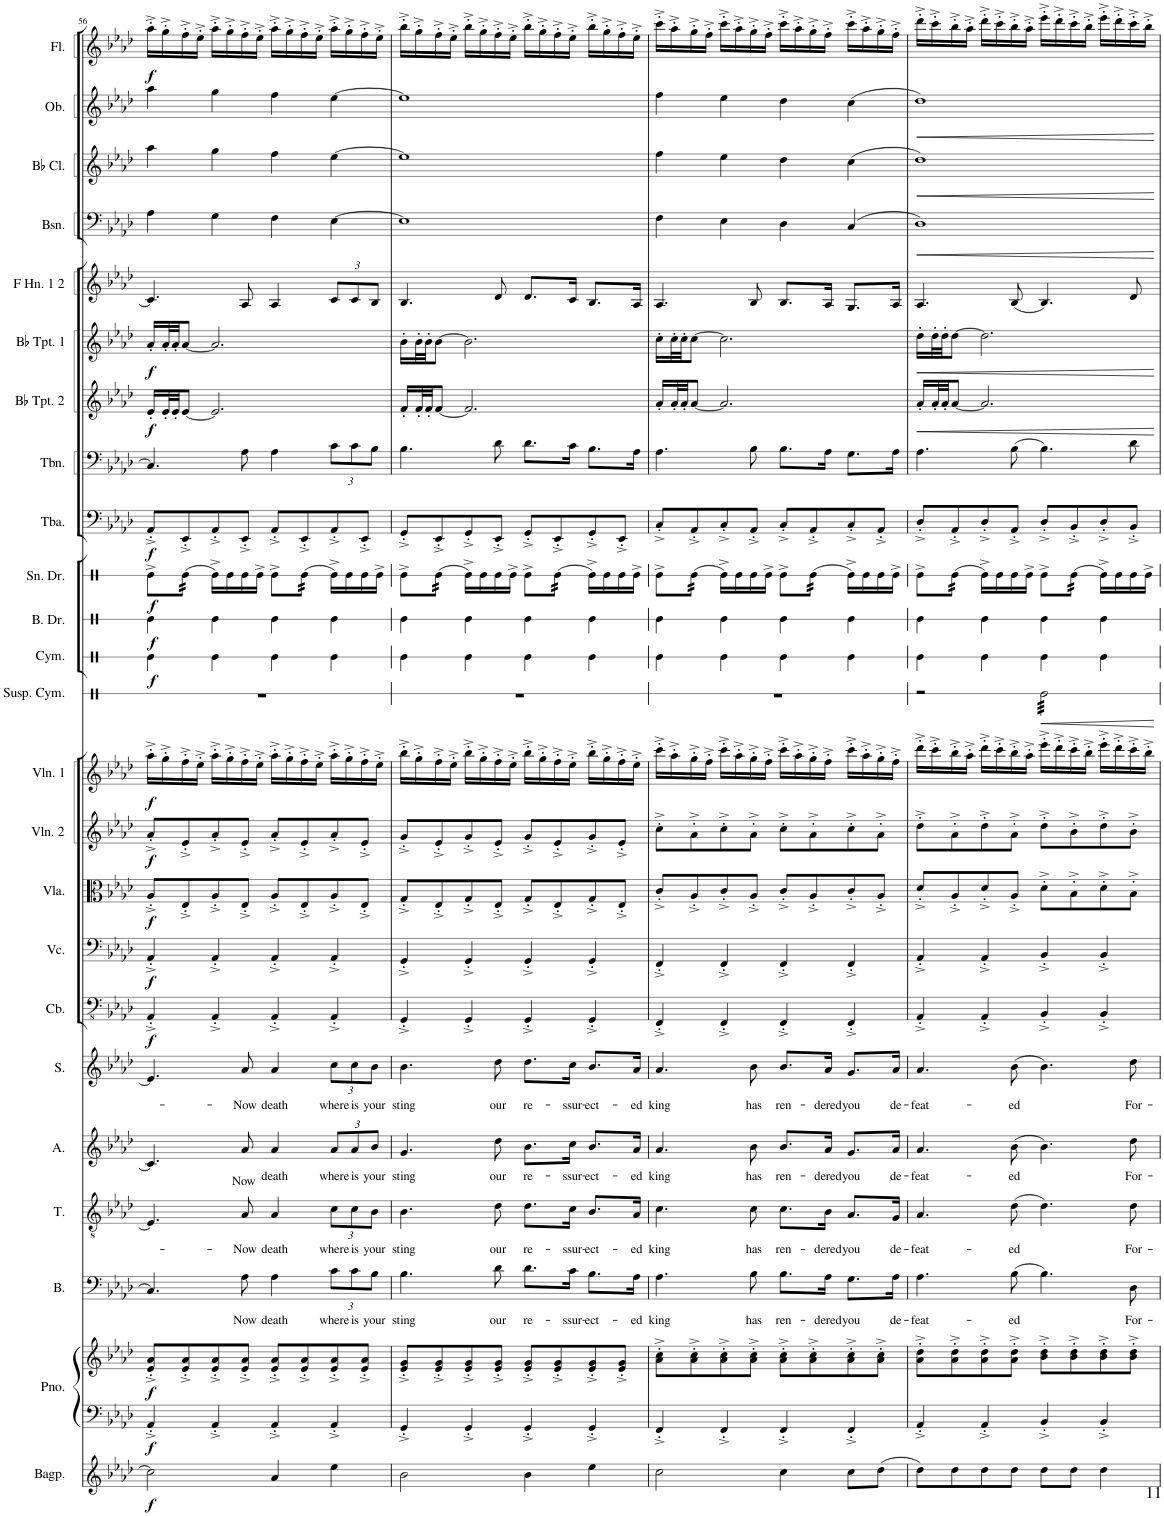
**kern	**dynam	**kern	**kern	**dynam	**kern	**text	**kern	**text	**kern	**text	**kern	**text	**kern	**dynam	**kern	**dynam	**kern	**dynam	**kern	**dynam	**kern	**dynam	**kern	**dynam	**kern	**dynam	**kern	**dynam	**kern	**dynam	**kern	**dynam	**kern	**kern	**dynam	**kern	**dynam	**kern	**kern	**dynam	**kern	**dynam	**kern	**dynam	**kern	**dynam
*part24	*part24	*part23	*part23	*part23	*part22	*part22	*part21	*part21	*part20	*part20	*part19	*part19	*part18	*part18	*part17	*part17	*part16	*part16	*part15	*part15	*part14	*part14	*part13	*part13	*part12	*part12	*part11	*part11	*part10	*part10	*part9	*part9	*part8	*part7	*part7	*part6	*part6	*part5	*part4	*part4	*part3	*part3	*part2	*part2	*part1	*part1
*staff25	*staff25	*staff24	*staff23	*staff23/24	*staff22	*staff22	*staff21	*staff21	*staff20	*staff20	*staff19	*staff19	*staff18	*staff18	*staff17	*staff17	*staff16	*staff16	*staff15	*staff15	*staff14	*staff14	*staff13	*staff13	*staff12	*staff12	*staff11	*staff11	*staff10	*staff10	*staff9	*staff9	*staff8	*staff7	*staff7	*staff6	*staff6	*staff5	*staff4	*staff4	*staff3	*staff3	*staff2	*staff2	*staff1	*staff1
*I"Bagpipe	*	*I"Piano	*	*	*I"Bass	*	*I"Tenor	*	*I"Alto	*	*I"Soprano	*	*I"Contrabass	*	*I"Violoncello	*	*I"Viola	*	*I"Violin 2	*	*I"Violin 1	*	*I"Suspended Cymbal	*	*I"Cymbal	*	*I"Bass Drum	*	*I"Snare Drum	*	*I"Tuba	*	*I"Trombone	*I"Bb Trumpet 2	*	*I"Bb Trumpet 1	*	*I"F Horn 1 &amp; 2	*I"Bassoon	*	*I"Bb Clarinet	*	*I"Oboe	*	*I"Flute	*
*I'Bagp.	*	*I'Pno.	*	*	*I'B.	*	*I'T.	*	*I'A.	*	*I'S.	*	*I'Cb.	*	*I'Vc.	*	*I'Vla.	*	*I'Vln. 2	*	*I'Vln. 1	*	*I'Susp. Cym.	*	*I'Cym.	*	*I'B. Dr.	*	*I'Sn. Dr.	*	*I'Tba.	*	*I'Tbn.	*I'Bb Tpt. 2	*	*I'Bb Tpt. 1	*	*I'F Hn. 1 2	*I'Bsn.	*	*I'Bb Cl.	*	*I'Ob.	*	*I'Fl.	*
!!LO:PB:g=z
*clefG2	*	*clefF4	*clefG2	*	*clefF4	*	*clefGv2	*	*clefG2	*	*clefG2	*	*clefFv4	*	*clefF4	*	*clefC3	*	*clefG2	*	*clefG2	*	*clefX	*	*clefX	*	*clefX	*	*clefX	*	*clefF4	*	*clefF4	*clefG2	*	*clefG2	*	*clefG2	*clefF4	*	*clefG2	*	*clefG2	*	*clefG2	*
*	*	*	*	*	*	*	*	*	*	*	*	*	*ITrd7c12	*	*	*	*	*	*	*	*	*	*	*	*	*	*	*	*	*	*	*	*	*ITrd1c2	*	*ITrd1c2	*	*ITrd4c7	*	*	*ITrd1c2	*	*	*	*	*
*k[b-e-a-d-]	*	*k[b-e-a-d-]	*k[b-e-a-d-]	*	*k[b-e-a-d-]	*	*k[b-e-a-d-]	*	*k[b-e-a-d-]	*	*k[b-e-a-d-]	*	*k[b-e-a-d-]	*	*k[b-e-a-d-]	*	*k[b-e-a-d-]	*	*k[b-e-a-d-]	*	*k[b-e-a-d-]	*	*k[]	*	*k[]	*	*k[]	*	*k[]	*	*k[b-e-a-d-]	*	*k[b-e-a-d-]	*k[b-e-a-d-]	*	*k[b-e-a-d-]	*	*k[b-e-a-d-]	*k[b-e-a-d-]	*	*k[b-e-a-d-]	*	*k[b-e-a-d-]	*	*k[b-e-a-d-]	*
*M4/4	*	*M4/4	*M4/4	*	*M4/4	*	*M4/4	*	*M4/4	*	*M4/4	*	*M4/4	*	*M4/4	*	*M4/4	*	*M4/4	*	*M4/4	*	*M4/4	*	*M4/4	*	*M4/4	*	*M4/4	*	*M4/4	*	*M4/4	*M4/4	*	*M4/4	*	*M4/4	*M4/4	*	*M4/4	*	*M4/4	*	*M4/4	*
=56	=56	=56	=56	=56	=56	=56	=56	=56	=56	=56	=56	=56	=56	=56	=56	=56	=56	=56	=56	=56	=56	=56	=56	=56	=56	=56	=56	=56	=56	=56	=56	=56	=56	=56	=56	=56	=56	=56	=56	=56	=56	=56	=56	=56	=56	=56
!	!LO:DY:b	!	!	!LO:DY:b=2	!	!	!	!	!	!	!	!	!	!	!	!	!	!	!	!	!	!	!	!	!	!	!	!	!	!	!	!	!	!	!	!	!	!	!	!	!	!	!	!	!	!
!	!	!	!	!LO:DY:n=1:b	!	!	!	!	!	!	!	!	!	!LO:DY:b	!	!LO:DY:b	!	!LO:DY:b	!	!LO:DY:b	!	!LO:DY:b	!	!	!	!LO:DY:b	!	!LO:DY:b	!	!LO:DY:b	!	!LO:DY:b	!	!	!LO:DY:b	!	!LO:DY:b	!	!	!	!	!	!	!	!	!LO:DY:b
2cc\]	f	4AA-'^/	8e-/'^ 8a-/'^L	f f	4.C/]	.	4.E-/]	.	4.c/]	.	4.e-/]	.	4AAA-'^/	f	4AA-'^/	f	8A-'^/L	f	8a-'^/L	f	16aa-'^\LL	f	1r	.	4Re\	f	4Re\	f	8Re^\L	f	8AA-'^/L	f	4.C/]	16e-'/LL	f	16a-'/LL	f	4.c/]	4A-\	.	4aa-\	.	4aa-\	.	16aa-'^\LL	f
.	.	.	.	.	.	.	.	.	.	.	.	.	.	.	.	.	.	.	.	.	16gg'^\	.	.	.	.	.	.	.	.	.	.	.	.	32e-'/L	.	32a-'/L	.	.	.	.	.	.	.	.	16gg'^\	.
.	.	.	.	.	.	.	.	.	.	.	.	.	.	.	.	.	.	.	.	.	.	.	.	.	.	.	.	.	.	.	.	.	.	32e-'/JJ	.	32a-'/JJ	.	.	.	.	.	.	.	.	.	.
*	*	*	*	*	*	*	*	*	*	*	*	*	*	*	*	*	*	*	*	*	*	*	*	*	*	*	*	*	*tremolo	*	*	*	*	*	*	*	*	*	*	*	*	*	*	*	*	*
.	.	.	8e-/'^ 8a-/'^	.	.	.	.	.	.	.	.	.	.	.	.	.	8E-'^/	.	8e-'^/	.	16ff'^\	.	.	.	.	.	.	.	(32Re\	.	8EE-'^/	.	.	[8e-/J	.	[8a-/J	.	.	.	.	.	.	.	.	16ff'^\	.
.	.	.	.	.	.	.	.	.	.	.	.	.	.	.	.	.	.	.	.	.	.	.	.	.	.	.	.	.	(32Re\	.	.	.	.	.	.	.	.	.	.	.	.	.	.	.	.	.
.	.	.	.	.	.	.	.	.	.	.	.	.	.	.	.	.	.	.	.	.	16ee-'^\JJ	.	.	.	.	.	.	.	(32Re\	.	.	.	.	.	.	.	.	.	.	.	.	.	.	.	16ee-'^\JJ	.
.	.	.	.	.	.	.	.	.	.	.	.	.	.	.	.	.	.	.	.	.	.	.	.	.	.	.	.	.	(32Re\JJJ	.	.	.	.	.	.	.	.	.	.	.	.	.	.	.	.	.
*	*	*	*	*	*	*	*	*	*	*	*	*	*	*	*	*	*	*	*	*	*	*	*	*	*	*	*	*	*Xtremolo	*	*	*	*	*	*	*	*	*	*	*	*	*	*	*	*	*
.	.	4AA-'^/	8e-/'^ 8a-/'^	.	.	.	.	.	.	.	.	.	4AAA-'^/	.	4AA-'^/	.	8A-'^/	.	8a-'^/	.	16aa-'^\LL	.	.	.	4Re\	.	4Re\	.	16Re^\LL)	.	8AA-'^/	.	.	2.e-/]	.	2.a-/]	.	.	4G\	.	4gg\	.	4gg\	.	16aa-'^\LL	.
.	.	.	.	.	.	.	.	.	.	.	.	.	.	.	.	.	.	.	.	.	16gg'^\	.	.	.	.	.	.	.	16Re\	.	.	.	.	.	.	.	.	.	.	.	.	.	.	.	16gg'^\	.
!	!	!	!	!	!	!LO:LY:b	!	!LO:LY:b	!	!LO:LY:b	!	!LO:LY:b	!	!	!	!	!	!	!	!	!	!	!	!	!	!	!	!	!	!	!	!	!	!	!	!	!	!	!	!	!	!	!	!	!	!
.	.	.	8e-/'^ 8a-/'^J	.	8A-\	Now	8A-/	-Now	8a-/	Now	8a-/	Now	.	.	.	.	8E-'^/J	.	8e-'^/J	.	16ff'^\	.	.	.	.	.	.	.	16Re\	.	8EE-'^/J	.	8A-\	.	.	.	.	8A-/	.	.	.	.	.	.	16ff'^\	.
.	.	.	.	.	.	.	.	.	.	.	.	.	.	.	.	.	.	.	.	.	16ee-'^\JJ	.	.	.	.	.	.	.	16Re^\JJ	.	.	.	.	.	.	.	.	.	.	.	.	.	.	.	16ee-'^\JJ	.
!	!	!	!	!	!	!LO:LY:b	!	!LO:LY:b	!	!LO:LY:b	!	!LO:LY:b	!	!	!	!	!	!	!	!	!	!	!	!	!	!	!	!	!	!	!	!	!	!	!	!	!	!	!	!	!	!	!	!	!	!
4a-/	.	4AA-'^/	8e-/'^ 8a-/'^L	.	4A-\	death	4A-/	death	4a-/	death	4a-/	death	4AAA-'^/	.	4AA-'^/	.	8A-'^/L	.	8a-'^/L	.	16aa-'^\LL	.	.	.	4Re\	.	4Re\	.	8Re^\L	.	8AA-'^/L	.	4A-\	.	.	.	.	4A-/	4F\	.	4ff\	.	4ff\	.	16aa-'^\LL	.
.	.	.	.	.	.	.	.	.	.	.	.	.	.	.	.	.	.	.	.	.	16gg'^\	.	.	.	.	.	.	.	.	.	.	.	.	.	.	.	.	.	.	.	.	.	.	.	16gg'^\	.
*	*	*	*	*	*	*	*	*	*	*	*	*	*	*	*	*	*	*	*	*	*	*	*	*	*	*	*	*	*tremolo	*	*	*	*	*	*	*	*	*	*	*	*	*	*	*	*	*
.	.	.	8e-/'^ 8a-/'^	.	.	.	.	.	.	.	.	.	.	.	.	.	8E-'^/	.	8e-'^/	.	16ff'^\	.	.	.	.	.	.	.	(32Re\	.	8EE-'^/	.	.	.	.	.	.	.	.	.	.	.	.	.	16ff'^\	.
.	.	.	.	.	.	.	.	.	.	.	.	.	.	.	.	.	.	.	.	.	.	.	.	.	.	.	.	.	(32Re\	.	.	.	.	.	.	.	.	.	.	.	.	.	.	.	.	.
.	.	.	.	.	.	.	.	.	.	.	.	.	.	.	.	.	.	.	.	.	16ee-'^\JJ	.	.	.	.	.	.	.	(32Re\	.	.	.	.	.	.	.	.	.	.	.	.	.	.	.	16ee-'^\JJ	.
.	.	.	.	.	.	.	.	.	.	.	.	.	.	.	.	.	.	.	.	.	.	.	.	.	.	.	.	.	(32Re\JJJ	.	.	.	.	.	.	.	.	.	.	.	.	.	.	.	.	.
*	*	*	*	*	*	*	*	*	*	*	*	*	*	*	*	*	*	*	*	*	*	*	*	*	*	*	*	*	*Xtremolo	*	*	*	*	*	*	*	*	*	*	*	*	*	*	*	*	*
*	*	*	*	*	*Xbrackettup	*	*	*	*	*	*	*	*	*	*	*	*	*	*	*	*	*	*	*	*	*	*	*	*	*	*	*	*	*	*	*	*	*	*	*	*	*	*	*	*	*
!	!	!	!	!	!	!LO:LY:b	!	!	!	!	!	!	!	!	!	!	!	!	!	!	!	!	!	!	!	!	!	!	!	!	!	!	!	!	!	!	!	!	!	!	!	!	!	!	!	!
*	*	*	*	*	*	*	*Xbrackettup	*	*	*	*	*	*	*	*	*	*	*	*	*	*	*	*	*	*	*	*	*	*	*	*	*	*	*	*	*	*	*	*	*	*	*	*	*	*	*
!	!	!	!	!	!	!	!	!LO:LY:b	!	!	!	!	!	!	!	!	!	!	!	!	!	!	!	!	!	!	!	!	!	!	!	!	!	!	!	!	!	!	!	!	!	!	!	!	!	!
*	*	*	*	*	*	*	*	*	*Xbrackettup	*	*	*	*	*	*	*	*	*	*	*	*	*	*	*	*	*	*	*	*	*	*	*	*	*	*	*	*	*	*	*	*	*	*	*	*	*
!	!	!	!	!	!	!	!	!	!	!LO:LY:b	!	!	!	!	!	!	!	!	!	!	!	!	!	!	!	!	!	!	!	!	!	!	!	!	!	!	!	!	!	!	!	!	!	!	!	!
*	*	*	*	*	*	*	*	*	*	*	*Xbrackettup	*	*	*	*	*	*	*	*	*	*	*	*	*	*	*	*	*	*	*	*	*	*	*	*	*	*	*	*	*	*	*	*	*	*	*
!	!	!	!	!	!	!	!	!	!	!	!	!LO:LY:b	!	!	!	!	!	!	!	!	!	!	!	!	!	!	!	!	!	!	!	!	!	!	!	!	!	!	!	!	!	!	!	!	!	!
*	*	*	*	*	*	*	*	*	*	*	*	*	*	*	*	*	*	*	*	*	*	*	*	*	*	*	*	*	*	*	*	*	*Xbrackettup	*	*	*	*	*Xbrackettup	*	*	*	*	*	*	*	*
4ee-\	.	4AA-'^/	8e-/'^ 8a-/'^	.	12c\L	where	12c\L	where	12a-/L	where	12cc\L	where	4AAA-'^/	.	4AA-'^/	.	8A-'^/	.	8a-'^/	.	16aa-'^\LL	.	.	.	4Re\	.	4Re\	.	16Re^\LL)	.	8AA-'^/	.	12c\L	.	.	.	.	12c/L	[4E-\	.	[4ee-\	.	[4ee-\	.	16aa-'^\LL	.
.	.	.	.	.	.	.	.	.	.	.	.	.	.	.	.	.	.	.	.	.	16gg'^\	.	.	.	.	.	.	.	16Re\	.	.	.	.	.	.	.	.	.	.	.	.	.	.	.	16gg'^\	.
!	!	!	!	!	!	!LO:LY:b	!	!LO:LY:b	!	!LO:LY:b	!	!LO:LY:b	!	!	!	!	!	!	!	!	!	!	!	!	!	!	!	!	!	!	!	!	!	!	!	!	!	!	!	!	!	!	!	!	!	!
.	.	.	.	.	12c\	is	12c\	is	12a-/	is	12cc\	is	.	.	.	.	.	.	.	.	.	.	.	.	.	.	.	.	.	.	.	.	12c\	.	.	.	.	12c/	.	.	.	.	.	.	.	.
.	.	.	8e-/'^ 8a-/'^J	.	.	.	.	.	.	.	.	.	.	.	.	.	8E-'^/J	.	8e-'^/J	.	16ff'^\	.	.	.	.	.	.	.	16Re\	.	8EE-'^/J	.	.	.	.	.	.	.	.	.	.	.	.	.	16ff'^\	.
!	!	!	!	!	!	!LO:LY:b	!	!LO:LY:b	!	!LO:LY:b	!	!LO:LY:b	!	!	!	!	!	!	!	!	!	!	!	!	!	!	!	!	!	!	!	!	!	!	!	!	!	!	!	!	!	!	!	!	!	!
.	.	.	.	.	12B-\J	your	12B-\J	your	12b-/J	your	12b-\J	your	.	.	.	.	.	.	.	.	.	.	.	.	.	.	.	.	.	.	.	.	12B-\J	.	.	.	.	12B-/J	.	.	.	.	.	.	.	.
.	.	.	.	.	.	.	.	.	.	.	.	.	.	.	.	.	.	.	.	.	16ee-'^\JJ	.	.	.	.	.	.	.	16Re^\JJ	.	.	.	.	.	.	.	.	.	.	.	.	.	.	.	16ee-'^\JJ	.
=57	=57	=57	=57	=57	=57	=57	=57	=57	=57	=57	=57	=57	=57	=57	=57	=57	=57	=57	=57	=57	=57	=57	=57	=57	=57	=57	=57	=57	=57	=57	=57	=57	=57	=57	=57	=57	=57	=57	=57	=57	=57	=57	=57	=57	=57	=57
!	!	!	!	!	!	!LO:LY:b	!	!LO:LY:b	!	!LO:LY:b	!	!LO:LY:b	!	!	!	!	!	!	!	!	!	!	!	!	!	!	!	!	!	!	!	!	!	!	!	!	!	!	!	!	!	!	!	!	!	!
2b-\	.	4GG'^/	8e-/'^ 8g/'^L	.	4.B-\	sting	4.B-\	sting	4.g/	sting	4.b-\	sting	4GGG'^/	.	4GG'^/	.	8G'^/L	.	8g'^/L	.	16bb-'^\LL	.	1r	.	4Re\	.	4Re\	.	8Re^\L	.	8GG'^/L	.	4.B-\	16f'/LL	.	16b-'\LL	.	4.B-/	1E-]	.	1ee-]	.	1ee-]	.	16bb-'^\LL	.
.	.	.	.	.	.	.	.	.	.	.	.	.	.	.	.	.	.	.	.	.	16gg'^\	.	.	.	.	.	.	.	.	.	.	.	.	32f'/L	.	32b-'\L	.	.	.	.	.	.	.	.	16gg'^\	.
.	.	.	.	.	.	.	.	.	.	.	.	.	.	.	.	.	.	.	.	.	.	.	.	.	.	.	.	.	.	.	.	.	.	32f'/JJ	.	32b-'\JJ	.	.	.	.	.	.	.	.	.	.
*	*	*	*	*	*	*	*	*	*	*	*	*	*	*	*	*	*	*	*	*	*	*	*	*	*	*	*	*	*tremolo	*	*	*	*	*	*	*	*	*	*	*	*	*	*	*	*	*
.	.	.	8e-/'^ 8g/'^	.	.	.	.	.	.	.	.	.	.	.	.	.	8E-'^/	.	8e-'^/	.	16ff'^\	.	.	.	.	.	.	.	(32Re\	.	8EE-'^/	.	.	[8f/J	.	[8b-\J	.	.	.	.	.	.	.	.	16ff'^\	.
.	.	.	.	.	.	.	.	.	.	.	.	.	.	.	.	.	.	.	.	.	.	.	.	.	.	.	.	.	(32Re\	.	.	.	.	.	.	.	.	.	.	.	.	.	.	.	.	.
.	.	.	.	.	.	.	.	.	.	.	.	.	.	.	.	.	.	.	.	.	16ee-'^\JJ	.	.	.	.	.	.	.	(32Re\	.	.	.	.	.	.	.	.	.	.	.	.	.	.	.	16ee-'^\JJ	.
.	.	.	.	.	.	.	.	.	.	.	.	.	.	.	.	.	.	.	.	.	.	.	.	.	.	.	.	.	(32Re\JJJ	.	.	.	.	.	.	.	.	.	.	.	.	.	.	.	.	.
*	*	*	*	*	*	*	*	*	*	*	*	*	*	*	*	*	*	*	*	*	*	*	*	*	*	*	*	*	*Xtremolo	*	*	*	*	*	*	*	*	*	*	*	*	*	*	*	*	*
.	.	4GG'^/	8e-/'^ 8g/'^	.	.	.	.	.	.	.	.	.	4GGG'^/	.	4GG'^/	.	8G'^/	.	8g'^/	.	16bb-'^\LL	.	.	.	4Re\	.	4Re\	.	16Re^\LL)	.	8GG'^/	.	.	2.f/]	.	2.b-\]	.	.	.	.	.	.	.	.	16bb-'^\LL	.
.	.	.	.	.	.	.	.	.	.	.	.	.	.	.	.	.	.	.	.	.	16gg'^\	.	.	.	.	.	.	.	16Re\	.	.	.	.	.	.	.	.	.	.	.	.	.	.	.	16gg'^\	.
!	!	!	!	!	!	!LO:LY:b	!	!LO:LY:b	!	!LO:LY:b	!	!LO:LY:b	!	!	!	!	!	!	!	!	!	!	!	!	!	!	!	!	!	!	!	!	!	!	!	!	!	!	!	!	!	!	!	!	!	!
.	.	.	8e-/'^ 8g/'^J	.	8d-\	our	8d-\	our	8dd-\	our	8dd-\	our	.	.	.	.	8E-'^/J	.	8e-'^/J	.	16ff'^\	.	.	.	.	.	.	.	16Re\	.	8EE-'^/J	.	8d-\	.	.	.	.	8d-/	.	.	.	.	.	.	16ff'^\	.
.	.	.	.	.	.	.	.	.	.	.	.	.	.	.	.	.	.	.	.	.	16ee-'^\JJ	.	.	.	.	.	.	.	16Re^\JJ	.	.	.	.	.	.	.	.	.	.	.	.	.	.	.	16ee-'^\JJ	.
!	!	!	!	!	!	!LO:LY:b	!	!LO:LY:b	!	!LO:LY:b	!	!LO:LY:b	!	!	!	!	!	!	!	!	!	!	!	!	!	!	!	!	!	!	!	!	!	!	!	!	!	!	!	!	!	!	!	!	!	!
4b-\	.	4GG'^/	8e-/'^ 8g/'^L	.	8.d-\L	re-	8.d-\L	re-	8.b-\L	re-	8.dd-\L	re-	4GGG'^/	.	4GG'^/	.	8G'^/L	.	8g'^/L	.	16bb-'^\LL	.	.	.	4Re\	.	4Re\	.	8Re^\L	.	8GG'^/L	.	8.d-\L	.	.	.	.	8.d-/L	.	.	.	.	.	.	16bb-'^\LL	.
.	.	.	.	.	.	.	.	.	.	.	.	.	.	.	.	.	.	.	.	.	16gg'^\	.	.	.	.	.	.	.	.	.	.	.	.	.	.	.	.	.	.	.	.	.	.	.	16gg'^\	.
*	*	*	*	*	*	*	*	*	*	*	*	*	*	*	*	*	*	*	*	*	*	*	*	*	*	*	*	*	*tremolo	*	*	*	*	*	*	*	*	*	*	*	*	*	*	*	*	*
.	.	.	8e-/'^ 8g/'^	.	.	.	.	.	.	.	.	.	.	.	.	.	8E-'^/	.	8e-'^/	.	16ff'^\	.	.	.	.	.	.	.	(32Re\	.	8EE-'^/	.	.	.	.	.	.	.	.	.	.	.	.	.	16ff'^\	.
.	.	.	.	.	.	.	.	.	.	.	.	.	.	.	.	.	.	.	.	.	.	.	.	.	.	.	.	.	(32Re\	.	.	.	.	.	.	.	.	.	.	.	.	.	.	.	.	.
!	!	!	!	!	!	!LO:LY:b	!	!LO:LY:b	!	!LO:LY:b	!	!LO:LY:b	!	!	!	!	!	!	!	!	!	!	!	!	!	!	!	!	!	!	!	!	!	!	!	!	!	!	!	!	!	!	!	!	!	!
.	.	.	.	.	16c\Jk	-ssur-	16c\Jk	-ssur-	16cc\Jk	-ssur-	16cc\Jk	-ssur-	.	.	.	.	.	.	.	.	16ee-'^\JJ	.	.	.	.	.	.	.	(32Re\	.	.	.	16c\Jk	.	.	.	.	16c/Jk	.	.	.	.	.	.	16ee-'^\JJ	.
.	.	.	.	.	.	.	.	.	.	.	.	.	.	.	.	.	.	.	.	.	.	.	.	.	.	.	.	.	(32Re\JJJ	.	.	.	.	.	.	.	.	.	.	.	.	.	.	.	.	.
*	*	*	*	*	*	*	*	*	*	*	*	*	*	*	*	*	*	*	*	*	*	*	*	*	*	*	*	*	*Xtremolo	*	*	*	*	*	*	*	*	*	*	*	*	*	*	*	*	*
!	!	!	!	!	!	!LO:LY:b	!	!LO:LY:b	!	!LO:LY:b	!	!LO:LY:b	!	!	!	!	!	!	!	!	!	!	!	!	!	!	!	!	!	!	!	!	!	!	!	!	!	!	!	!	!	!	!	!	!	!
4ee-\	.	4GG'^/	8e-/'^ 8g/'^	.	8.B-\L	-ect-	8.B-/L	-ect-	8.b-/L	-ect-	8.b-/L	-ect-	4GGG'^/	.	4GG'^/	.	8G'^/	.	8g'^/	.	16bb-'^\LL	.	.	.	4Re\	.	4Re\	.	16Re^\LL)	.	8GG'^/	.	8.B-\L	.	.	.	.	8.B-/L	.	.	.	.	.	.	16bb-'^\LL	.
.	.	.	.	.	.	.	.	.	.	.	.	.	.	.	.	.	.	.	.	.	16gg'^\	.	.	.	.	.	.	.	16Re\	.	.	.	.	.	.	.	.	.	.	.	.	.	.	.	16gg'^\	.
.	.	.	8e-/'^ 8g/'^J	.	.	.	.	.	.	.	.	.	.	.	.	.	8E-'^/J	.	8e-'^/J	.	16ff'^\	.	.	.	.	.	.	.	16Re\	.	8EE-'^/J	.	.	.	.	.	.	.	.	.	.	.	.	.	16ff'^\	.
!	!	!	!	!	!	!LO:LY:b	!	!LO:LY:b	!	!LO:LY:b	!	!LO:LY:b	!	!	!	!	!	!	!	!	!	!	!	!	!	!	!	!	!	!	!	!	!	!	!	!	!	!	!	!	!	!	!	!	!	!
.	.	.	.	.	16A-\Jk	-ed	16A-/Jk	-ed	16a-/Jk	-ed	16a-/Jk	-ed	.	.	.	.	.	.	.	.	16ee-'^\JJ	.	.	.	.	.	.	.	16Re^\JJ	.	.	.	16A-\Jk	.	.	.	.	16A-/Jk	.	.	.	.	.	.	16ee-'^\JJ	.
=58	=58	=58	=58	=58	=58	=58	=58	=58	=58	=58	=58	=58	=58	=58	=58	=58	=58	=58	=58	=58	=58	=58	=58	=58	=58	=58	=58	=58	=58	=58	=58	=58	=58	=58	=58	=58	=58	=58	=58	=58	=58	=58	=58	=58	=58	=58
!	!	!	!	!	!	!LO:LY:b	!	!LO:LY:b	!	!LO:LY:b	!	!LO:LY:b	!	!	!	!	!	!	!	!	!	!	!	!	!	!	!	!	!	!	!	!	!	!	!	!	!	!	!	!	!	!	!	!	!	!
2cc\	.	4FF'^/	8a-\'^ 8cc\'^L	.	4.A-\	king	4.c\	king	4.a-/	king	4.a-/	king	4FFF'^/	.	4FF'^/	.	8c'^/L	.	8cc'^\L	.	16ccc'^\LL	.	1r	.	4Re\	.	4Re\	.	8Re^\L	.	8C'^/L	.	4.A-\	16a-'/LL	.	16cc'\LL	.	4.A-/	4F\	.	4ff\	.	4ff\	.	16ccc'^\LL	.
.	.	.	.	.	.	.	.	.	.	.	.	.	.	.	.	.	.	.	.	.	16aa-'^\	.	.	.	.	.	.	.	.	.	.	.	.	32a-'/L	.	32cc'\L	.	.	.	.	.	.	.	.	16aa-'^\	.
.	.	.	.	.	.	.	.	.	.	.	.	.	.	.	.	.	.	.	.	.	.	.	.	.	.	.	.	.	.	.	.	.	.	32a-'/JJ	.	32cc'\JJ	.	.	.	.	.	.	.	.	.	.
*	*	*	*	*	*	*	*	*	*	*	*	*	*	*	*	*	*	*	*	*	*	*	*	*	*	*	*	*	*tremolo	*	*	*	*	*	*	*	*	*	*	*	*	*	*	*	*	*
.	.	.	8a-\'^ 8cc\'^	.	.	.	.	.	.	.	.	.	.	.	.	.	8A-'^/	.	8a-'^\	.	16gg'^\	.	.	.	.	.	.	.	(32Re\	.	8AA-'^/	.	.	[8a-/J	.	[8cc\J	.	.	.	.	.	.	.	.	16gg'^\	.
.	.	.	.	.	.	.	.	.	.	.	.	.	.	.	.	.	.	.	.	.	.	.	.	.	.	.	.	.	(32Re\	.	.	.	.	.	.	.	.	.	.	.	.	.	.	.	.	.
.	.	.	.	.	.	.	.	.	.	.	.	.	.	.	.	.	.	.	.	.	16ff'^\JJ	.	.	.	.	.	.	.	(32Re\	.	.	.	.	.	.	.	.	.	.	.	.	.	.	.	16ff'^\JJ	.
.	.	.	.	.	.	.	.	.	.	.	.	.	.	.	.	.	.	.	.	.	.	.	.	.	.	.	.	.	(32Re\JJJ	.	.	.	.	.	.	.	.	.	.	.	.	.	.	.	.	.
*	*	*	*	*	*	*	*	*	*	*	*	*	*	*	*	*	*	*	*	*	*	*	*	*	*	*	*	*	*Xtremolo	*	*	*	*	*	*	*	*	*	*	*	*	*	*	*	*	*
.	.	4FF'^/	8a-\'^ 8cc\'^	.	.	.	.	.	.	.	.	.	4FFF'^/	.	4FF'^/	.	8c'^/	.	8cc'^\	.	16ccc'^\LL	.	.	.	4Re\	.	4Re\	.	16Re^\LL)	.	8C'^/	.	.	2.a-/]	.	2.cc\]	.	.	4E-\	.	4ee-\	.	4ee-\	.	16ccc'^\LL	.
.	.	.	.	.	.	.	.	.	.	.	.	.	.	.	.	.	.	.	.	.	16aa-'^\	.	.	.	.	.	.	.	16Re\	.	.	.	.	.	.	.	.	.	.	.	.	.	.	.	16aa-'^\	.
!	!	!	!	!	!	!LO:LY:b	!	!LO:LY:b	!	!LO:LY:b	!	!LO:LY:b	!	!	!	!	!	!	!	!	!	!	!	!	!	!	!	!	!	!	!	!	!	!	!	!	!	!	!	!	!	!	!	!	!	!
.	.	.	8a-\'^ 8cc\'^J	.	8B-\	has	8c\	has	8b-\	has	8b-\	has	.	.	.	.	8A-'^/J	.	8a-'^\J	.	16gg'^\	.	.	.	.	.	.	.	16Re\	.	8AA-'^/J	.	8B-\	.	.	.	.	8B-/	.	.	.	.	.	.	16gg'^\	.
.	.	.	.	.	.	.	.	.	.	.	.	.	.	.	.	.	.	.	.	.	16ff'^\JJ	.	.	.	.	.	.	.	16Re^\JJ	.	.	.	.	.	.	.	.	.	.	.	.	.	.	.	16ff'^\JJ	.
!	!	!	!	!	!	!LO:LY:b	!	!LO:LY:b	!	!LO:LY:b	!	!LO:LY:b	!	!	!	!	!	!	!	!	!	!	!	!	!	!	!	!	!	!	!	!	!	!	!	!	!	!	!	!	!	!	!	!	!	!
4cc\	.	4FF'^/	8a-\'^ 8cc\'^L	.	8.B-\L	ren-	8.c\L	ren-	8.b-/L	ren-	8.b-/L	ren-	4FFF'^/	.	4FF'^/	.	8c'^/L	.	8cc'^\L	.	16ccc'^\LL	.	.	.	4Re\	.	4Re\	.	8Re^\L	.	8C'^/L	.	8.B-\L	.	.	.	.	8.B-/L	4D-\	.	4dd-\	.	4dd-\	.	16ccc'^\LL	.
.	.	.	.	.	.	.	.	.	.	.	.	.	.	.	.	.	.	.	.	.	16aa-'^\	.	.	.	.	.	.	.	.	.	.	.	.	.	.	.	.	.	.	.	.	.	.	.	16aa-'^\	.
*	*	*	*	*	*	*	*	*	*	*	*	*	*	*	*	*	*	*	*	*	*	*	*	*	*	*	*	*	*tremolo	*	*	*	*	*	*	*	*	*	*	*	*	*	*	*	*	*
.	.	.	8a-\'^ 8cc\'^	.	.	.	.	.	.	.	.	.	.	.	.	.	8A-'^/	.	8a-'^\	.	16gg'^\	.	.	.	.	.	.	.	(32Re\	.	8AA-'^/	.	.	.	.	.	.	.	.	.	.	.	.	.	16gg'^\	.
.	.	.	.	.	.	.	.	.	.	.	.	.	.	.	.	.	.	.	.	.	.	.	.	.	.	.	.	.	(32Re\	.	.	.	.	.	.	.	.	.	.	.	.	.	.	.	.	.
!	!	!	!	!	!	!LO:LY:b	!	!LO:LY:b	!	!LO:LY:b	!	!LO:LY:b	!	!	!	!	!	!	!	!	!	!	!	!	!	!	!	!	!	!	!	!	!	!	!	!	!	!	!	!	!	!	!	!	!	!
.	.	.	.	.	16A-\Jk	-dered	16B-\Jk	-dered	16a-/Jk	-dered	16a-/Jk	-dered	.	.	.	.	.	.	.	.	16ff'^\JJ	.	.	.	.	.	.	.	(32Re\	.	.	.	16A-\Jk	.	.	.	.	16A-/Jk	.	.	.	.	.	.	16ff'^\JJ	.
.	.	.	.	.	.	.	.	.	.	.	.	.	.	.	.	.	.	.	.	.	.	.	.	.	.	.	.	.	(32Re\JJJ	.	.	.	.	.	.	.	.	.	.	.	.	.	.	.	.	.
*	*	*	*	*	*	*	*	*	*	*	*	*	*	*	*	*	*	*	*	*	*	*	*	*	*	*	*	*	*Xtremolo	*	*	*	*	*	*	*	*	*	*	*	*	*	*	*	*	*
!	!	!	!	!	!	!LO:LY:b	!	!LO:LY:b	!	!LO:LY:b	!	!LO:LY:b	!	!	!	!	!	!	!	!	!	!	!	!	!	!	!	!	!	!	!	!	!	!	!	!	!	!	!	!	!	!	!	!	!	!
8cc\L	.	4FF'^/	8a-\'^ 8cc\'^	.	8.G\L	you	8.A-/L	you	8.g/L	you	8.g/L	you	4FFF'^/	.	4FF'^/	.	8c'^/	.	8cc'^\	.	16ccc'^\LL	.	.	.	4Re\	.	4Re\	.	16Re^\LL)	.	8C'^/	.	8.G\L	.	.	.	.	8.G/L	(4C/	.	(4cc\	.	(4cc\	.	16ccc'^\LL	.
.	.	.	.	.	.	.	.	.	.	.	.	.	.	.	.	.	.	.	.	.	16aa-'^\	.	.	.	.	.	.	.	16Re\	.	.	.	.	.	.	.	.	.	.	.	.	.	.	.	16aa-'^\	.
(8dd-\J	.	.	8a-\'^ 8cc\'^J	.	.	.	.	.	.	.	.	.	.	.	.	.	8A-'^/J	.	8a-'^\J	.	16gg'^\	.	.	.	.	.	.	.	16Re\	.	8AA-'^/J	.	.	.	.	.	.	.	.	.	.	.	.	.	16gg'^\	.
!	!	!	!	!	!	!LO:LY:b	!	!LO:LY:b	!	!LO:LY:b	!	!LO:LY:b	!	!	!	!	!	!	!	!	!	!	!	!	!	!	!	!	!	!	!	!	!	!	!	!	!	!	!	!	!	!	!	!	!	!
.	.	.	.	.	16A-\Jk	de-	16G/Jk	de-	16a-/Jk	de-	16a-/Jk	de-	.	.	.	.	.	.	.	.	16ff'^\JJ	.	.	.	.	.	.	.	16Re^\JJ	.	.	.	16A-\Jk	.	.	.	.	16A-/Jk	.	.	.	.	.	.	16ff'^\JJ	.
=59	=59	=59	=59	=59	=59	=59	=59	=59	=59	=59	=59	=59	=59	=59	=59	=59	=59	=59	=59	=59	=59	=59	=59	=59	=59	=59	=59	=59	=59	=59	=59	=59	=59	=59	=59	=59	=59	=59	=59	=59	=59	=59	=59	=59	=59	=59
!	!	!	!	!	!	!LO:LY:b	!	!LO:LY:b	!	!LO:LY:b	!	!LO:LY:b	!	!	!	!	!	!	!	!	!	!	!	!	!	!	!	!	!	!	!	!	!	!	!LO:HP:b	!	!LO:HP:b	!	!	!LO:HP:b	!	!LO:HP:b	!	!LO:HP:b	!	!
8dd-\L)	.	4AA-'^/	8a-\'^ 8dd-\'^L	.	4.A-\	-feat-	4.A-/	-feat-	4.a-/	-feat-	4.a-/	-feat-	4AAA-'^/	.	4AA-'^/	.	8d-'^/L	.	8dd-'^\L	.	16ddd-'^\LL	.	2r	.	4Re\	.	4Re\	.	8Re^\L	.	8D-'^/L	.	4.A-\	16a-'/LL	<	16dd-'\LL	<	4.A-/	1D-)	<	1dd-)	<	1dd-)	<	16ddd-'^\LL	.
.	.	.	.	.	.	.	.	.	.	.	.	.	.	.	.	.	.	.	.	.	16ccc'^\	.	.	.	.	.	.	.	.	.	.	.	.	32a-'/L	.	32dd-'\L	.	.	.	.	.	.	.	.	16ccc'^\	.
.	.	.	.	.	.	.	.	.	.	.	.	.	.	.	.	.	.	.	.	.	.	.	.	.	.	.	.	.	.	.	.	.	.	32a-'/JJ	.	32dd-'\JJ	.	.	.	.	.	.	.	.	.	.
*	*	*	*	*	*	*	*	*	*	*	*	*	*	*	*	*	*	*	*	*	*	*	*	*	*	*	*	*	*tremolo	*	*	*	*	*	*	*	*	*	*	*	*	*	*	*	*	*
8dd-\	.	.	8a-\'^ 8dd-\'^	.	.	.	.	.	.	.	.	.	.	.	.	.	8A-'^/	.	8a-'^\	.	16bb-'^\	.	.	.	.	.	.	.	(32Re\	.	8AA-'^/	.	.	[8a-/J	.	[8dd-\J	.	.	.	.	.	.	.	.	16bb-'^\	.
.	.	.	.	.	.	.	.	.	.	.	.	.	.	.	.	.	.	.	.	.	.	.	.	.	.	.	.	.	(32Re\	.	.	.	.	.	.	.	.	.	.	.	.	.	.	.	.	.
.	.	.	.	.	.	.	.	.	.	.	.	.	.	.	.	.	.	.	.	.	16aa-'^\JJ	.	.	.	.	.	.	.	(32Re\	.	.	.	.	.	.	.	.	.	.	.	.	.	.	.	16aa-'^\JJ	.
.	.	.	.	.	.	.	.	.	.	.	.	.	.	.	.	.	.	.	.	.	.	.	.	.	.	.	.	.	(32Re\JJJ	.	.	.	.	.	.	.	.	.	.	.	.	.	.	.	.	.
*	*	*	*	*	*	*	*	*	*	*	*	*	*	*	*	*	*	*	*	*	*	*	*	*	*	*	*	*	*Xtremolo	*	*	*	*	*	*	*	*	*	*	*	*	*	*	*	*	*
8dd-\	.	4AA-'^/	8a-\'^ 8dd-\'^	.	.	.	.	.	.	.	.	.	4AAA-'^/	.	4AA-'^/	.	8d-'^/	.	8dd-'^\	.	16ddd-'^\LL	.	.	.	4Re\	.	4Re\	.	16Re^\LL)	.	8D-'^/	.	.	2.a-/]	.	2.dd-\]	.	.	.	.	.	.	.	.	16ddd-'^\LL	.
.	.	.	.	.	.	.	.	.	.	.	.	.	.	.	.	.	.	.	.	.	16ccc'^\	.	.	.	.	.	.	.	16Re\	.	.	.	.	.	.	.	.	.	.	.	.	.	.	.	16ccc'^\	.
!	!	!	!	!	!	!LO:LY:b	!	!LO:LY:b	!	!LO:LY:b	!	!LO:LY:b	!	!	!	!	!	!	!	!	!	!	!	!	!	!	!	!	!	!	!	!	!	!	!	!	!	!	!	!	!	!	!	!	!	!
8dd-\J	.	.	8a-\'^ 8dd-\'^J	.	(8B-\	-ed	(8d-\	-ed	(8b-\	-ed	(8b-\	-ed	.	.	.	.	8A-'^/J	.	8a-'^\J	.	16bb-'^\	.	.	.	.	.	.	.	16Re\	.	8AA-'^/J	.	(8B-\	.	.	.	.	(8B-/	.	.	.	.	.	.	16bb-'^\	.
.	.	.	.	.	.	.	.	.	.	.	.	.	.	.	.	.	.	.	.	.	16aa-'^\JJ	.	.	.	.	.	.	.	16Re^\JJ	.	.	.	.	.	.	.	.	.	.	.	.	.	.	.	16aa-'^\JJ	.
!	!	!	!	!	!	!	!	!	!	!	!	!	!	!	!	!	!	!	!	!	!	!	!	!LO:HP:b	!	!	!	!	!	!	!	!	!	!	!	!	!	!	!	!	!	!	!	!	!	!
*	*	*	*	*	*	*	*	*	*	*	*	*	*	*	*	*	*	*	*	*	*	*	*tremolo	*	*	*	*	*	*	*	*	*	*	*	*	*	*	*	*	*	*	*	*	*	*	*
8dd-\L	.	4BB-'^/	8b-\'^ 8dd-\'^L	.	4.B-\)	.	4.d-\)	.	4.b-\)	.	4.b-\)	.	4BBB-'^/	.	4BB-'^/	.	8d-'^\L	.	8dd-'^\L	.	16eee-'^\LL	.	32Re\LLL	<	4Re\	.	4Re\	.	8Re^\L	.	8D-'^/L	.	4.B-\)	.	.	.	.	4.B-/)	.	.	.	.	.	.	16eee-'^\LL	.
.	.	.	.	.	.	.	.	.	.	.	.	.	.	.	.	.	.	.	.	.	.	.	32Re\	.	.	.	.	.	.	.	.	.	.	.	.	.	.	.	.	.	.	.	.	.	.	.
.	.	.	.	.	.	.	.	.	.	.	.	.	.	.	.	.	.	.	.	.	16ddd-'^\	.	32Re\	.	.	.	.	.	.	.	.	.	.	.	.	.	.	.	.	.	.	.	.	.	16ddd-'^\	.
.	.	.	.	.	.	.	.	.	.	.	.	.	.	.	.	.	.	.	.	.	.	.	32Re\	.	.	.	.	.	.	.	.	.	.	.	.	.	.	.	.	.	.	.	.	.	.	.
*	*	*	*	*	*	*	*	*	*	*	*	*	*	*	*	*	*	*	*	*	*	*	*	*	*	*	*	*	*tremolo	*	*	*	*	*	*	*	*	*	*	*	*	*	*	*	*	*
8dd-\J	.	.	8b-\'^ 8dd-\'^	.	.	.	.	.	.	.	.	.	.	.	.	.	8B-'^\	.	8b-'^\	.	16ccc'^\	.	32Re\	.	.	.	.	.	(32Re\	.	8BB-'^/	.	.	.	.	.	.	.	.	.	.	.	.	.	16ccc'^\	.
.	.	.	.	.	.	.	.	.	.	.	.	.	.	.	.	.	.	.	.	.	.	.	32Re\	.	.	.	.	.	(32Re\	.	.	.	.	.	.	.	.	.	.	.	.	.	.	.	.	.
.	.	.	.	.	.	.	.	.	.	.	.	.	.	.	.	.	.	.	.	.	16bb-'^\JJ	.	32Re\	.	.	.	.	.	(32Re\	.	.	.	.	.	.	.	.	.	.	.	.	.	.	.	16bb-'^\JJ	.
.	.	.	.	.	.	.	.	.	.	.	.	.	.	.	.	.	.	.	.	.	.	.	32Re\	.	.	.	.	.	(32Re\JJJ	.	.	.	.	.	.	.	.	.	.	.	.	.	.	.	.	.
*	*	*	*	*	*	*	*	*	*	*	*	*	*	*	*	*	*	*	*	*	*	*	*	*	*	*	*	*	*Xtremolo	*	*	*	*	*	*	*	*	*	*	*	*	*	*	*	*	*
4dd-\	.	4BB-'^/	8b-\'^ 8dd-\'^	.	.	.	.	.	.	.	.	.	4BBB-'^/	.	4BB-'^/	.	8d-'^\	.	8dd-'^\	.	16eee-'^\LL	.	32Re\	.	4Re\	.	4Re\	.	16Re^\LL)	.	8D-'^/	.	.	.	.	.	.	.	.	.	.	.	.	.	16eee-'^\LL	.
.	.	.	.	.	.	.	.	.	.	.	.	.	.	.	.	.	.	.	.	.	.	.	32Re\	.	.	.	.	.	.	.	.	.	.	.	.	.	.	.	.	.	.	.	.	.	.	.
.	.	.	.	.	.	.	.	.	.	.	.	.	.	.	.	.	.	.	.	.	16ddd-'^\	.	32Re\	.	.	.	.	.	16Re\	.	.	.	.	.	.	.	.	.	.	.	.	.	.	.	16ddd-'^\	.
.	.	.	.	.	.	.	.	.	.	.	.	.	.	.	.	.	.	.	.	.	.	.	32Re\	.	.	.	.	.	.	.	.	.	.	.	.	.	.	.	.	.	.	.	.	.	.	.
!	!	!	!	!	!	!LO:LY:b	!	!LO:LY:b	!	!LO:LY:b	!	!LO:LY:b	!	!	!	!	!	!	!	!	!	!	!	!	!	!	!	!	!	!	!	!	!	!	!	!	!	!	!	!	!	!	!	!	!	!
.	.	.	8b-\'^ 8dd-\'^J	.	8D-\	For-	8d-\	For-	8dd-\	For-	8dd-\	For-	.	.	.	.	8B-'^\J	.	8b-'^\J	.	16ccc'^\	.	32Re\	.	.	.	.	.	16Re\	.	8BB-'^/J	.	8d-\	.	.	.	.	8d-/	.	.	.	.	.	.	16ccc'^\	.
.	.	.	.	.	.	.	.	.	.	.	.	.	.	.	.	.	.	.	.	.	.	.	32Re\	.	.	.	.	.	.	.	.	.	.	.	.	.	.	.	.	.	.	.	.	.	.	.
.	.	.	.	.	.	.	.	.	.	.	.	.	.	.	.	.	.	.	.	.	16bb-'^\JJ	.	32Re\	.	.	.	.	.	16Re^\JJ	.	.	.	.	.	.	.	.	.	.	.	.	.	.	.	16bb-'^\JJ	.
.	.	.	.	.	.	.	.	.	.	.	.	.	.	.	.	.	.	.	.	.	.	.	32Re\JJJ	.	.	.	.	.	.	.	.	.	.	.	.	.	.	.	.	.	.	.	.	.	.	.
*	*	*	*	*	*	*	*	*	*	*	*	*	*	*	*	*	*	*	*	*	*	*	*Xtremolo	*	*	*	*	*	*	*	*	*	*	*	*	*	*	*	*	*	*	*	*	*	*	*
.	.	.	.	.	.	.	.	.	.	.	.	.	.	.	.	.	.	.	.	.	.	.	.	[	.	.	.	.	.	.	.	.	.	.	[	.	[	.	.	[	.	[	.	[	.	.
=	=	=	=	=	=	=	=	=	=	=	=	=	=	=	=	=	=	=	=	=	=	=	=	=	=	=	=	=	=	=	=	=	=	=	=	=	=	=	=	=	=	=	=	=	=	=
*-	*-	*-	*-	*-	*-	*-	*-	*-	*-	*-	*-	*-	*-	*-	*-	*-	*-	*-	*-	*-	*-	*-	*-	*-	*-	*-	*-	*-	*-	*-	*-	*-	*-	*-	*-	*-	*-	*-	*-	*-	*-	*-	*-	*-	*-	*-
